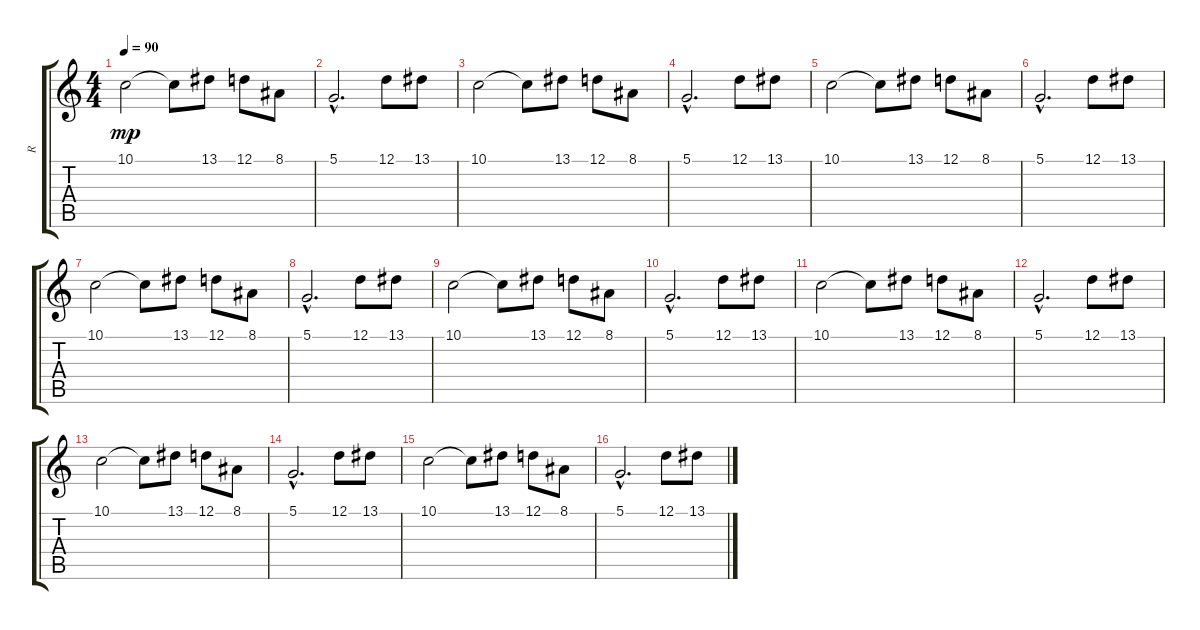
\track ("R" "R") {instrument synthstrings2}
\staff {score tabs}
\tuning (D4 A3 F3 C3 G2 C2) {hide}
\ts (4 4)
\tempo 90
\clef g2
\ks c
10.1.2{dy mp instrument synthstrings2} 10.1{t}.8 13.1.8 12.1.8 8.1.8 |
5.1{hac}.2{d} 12.1.8 13.1.8 |
10.1.2 10.1{t}.8 13.1.8 12.1.8 8.1.8 |
5.1{hac}.2{d} 12.1.8 13.1.8 |
10.1.2 10.1{t}.8 13.1.8 12.1.8 8.1.8 |
5.1{hac}.2{d} 12.1.8 13.1.8 |
10.1.2 10.1{t}.8 13.1.8 12.1.8 8.1.8 |
5.1{hac}.2{d} 12.1.8 13.1.8 |
10.1.2 10.1{t}.8 13.1.8 12.1.8 8.1.8 |
5.1{hac}.2{d} 12.1.8 13.1.8 |
10.1.2 10.1{t}.8 13.1.8 12.1.8 8.1.8 |
5.1{hac}.2{d} 12.1.8 13.1.8 |
10.1.2 10.1{t}.8 13.1.8 12.1.8 8.1.8 |
5.1{hac}.2{d} 12.1.8 13.1.8 |
10.1.2 10.1{t}.8 13.1.8 12.1.8 8.1.8 |
5.1{hac}.2{d} 12.1.8 13.1.8
